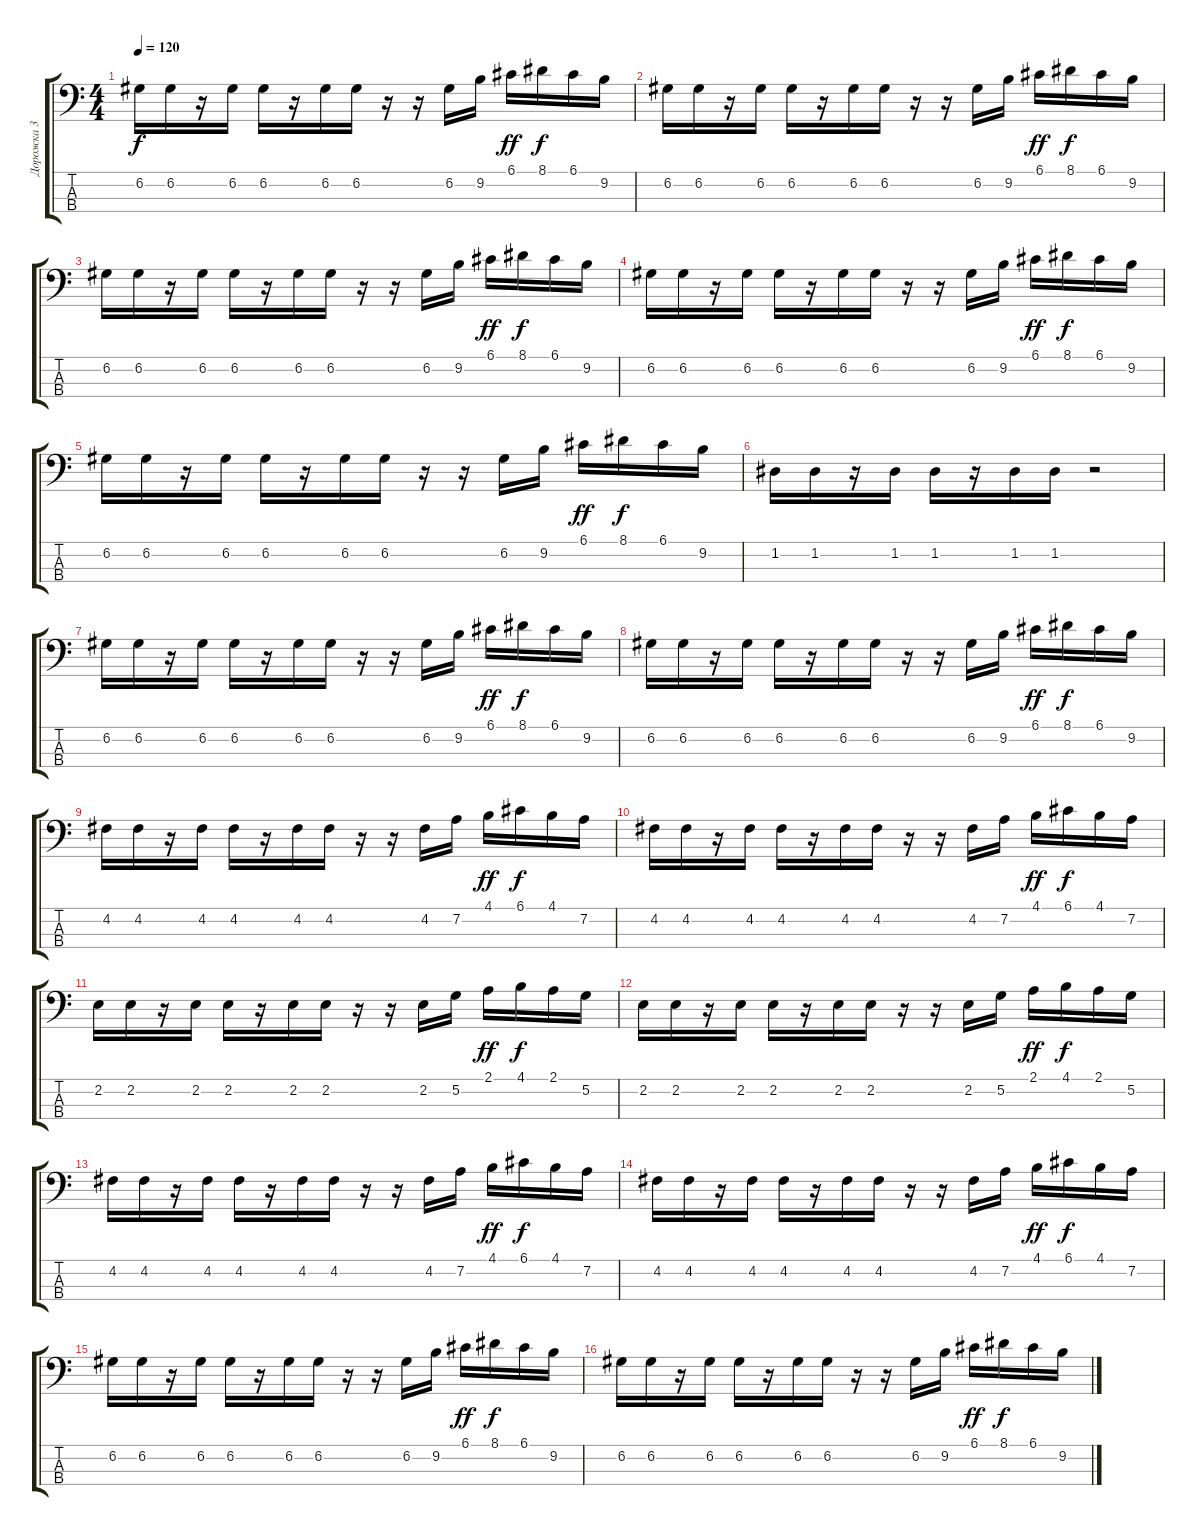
\track ("Дорожка 3" "Дорожка 3") {instrument synthbass1}
\staff {score tabs}
\tuning (G2 D2 A1 E1) {hide}
\ts (4 4)
\tempo 120
\clef f4
\ks c
6.2.16{dy f} 6.2.16 r.16 6.2.16 6.2.16 r.16 6.2.16 6.2.16 r.16 r.16 6.2.16 9.2.16 6.1.16{dy ff} 8.1.16{dy f} 6.1.16 9.2.16 |
6.2.16 6.2.16 r.16 6.2.16 6.2.16 r.16 6.2.16 6.2.16 r.16 r.16 6.2.16 9.2.16 6.1.16{dy ff} 8.1.16{dy f} 6.1.16 9.2.16 |
6.2.16 6.2.16 r.16 6.2.16 6.2.16 r.16 6.2.16 6.2.16 r.16 r.16 6.2.16 9.2.16 6.1.16{dy ff} 8.1.16{dy f} 6.1.16 9.2.16 |
6.2.16 6.2.16 r.16 6.2.16 6.2.16 r.16 6.2.16 6.2.16 r.16 r.16 6.2.16 9.2.16 6.1.16{dy ff} 8.1.16{dy f} 6.1.16 9.2.16 |
6.2.16 6.2.16 r.16 6.2.16 6.2.16 r.16 6.2.16 6.2.16 r.16 r.16 6.2.16 9.2.16 6.1.16{dy ff} 8.1.16{dy f} 6.1.16 9.2.16 |
1.2.16 1.2.16 r.16 1.2.16 1.2.16 r.16 1.2.16 1.2.16 r.2 |
6.2.16 6.2.16 r.16 6.2.16 6.2.16 r.16 6.2.16 6.2.16 r.16 r.16 6.2.16 9.2.16 6.1.16{dy ff} 8.1.16{dy f} 6.1.16 9.2.16 |
6.2.16 6.2.16 r.16 6.2.16 6.2.16 r.16 6.2.16 6.2.16 r.16 r.16 6.2.16 9.2.16 6.1.16{dy ff} 8.1.16{dy f} 6.1.16 9.2.16 |
4.2.16 4.2.16 r.16 4.2.16 4.2.16 r.16 4.2.16 4.2.16 r.16 r.16 4.2.16 7.2.16 4.1.16{dy ff} 6.1.16{dy f} 4.1.16 7.2.16 |
4.2.16 4.2.16 r.16 4.2.16 4.2.16 r.16 4.2.16 4.2.16 r.16 r.16 4.2.16 7.2.16 4.1.16{dy ff} 6.1.16{dy f} 4.1.16 7.2.16 |
2.2.16 2.2.16 r.16 2.2.16 2.2.16 r.16 2.2.16 2.2.16 r.16 r.16 2.2.16 5.2.16 2.1.16{dy ff} 4.1.16{dy f} 2.1.16 5.2.16 |
2.2.16 2.2.16 r.16 2.2.16 2.2.16 r.16 2.2.16 2.2.16 r.16 r.16 2.2.16 5.2.16 2.1.16{dy ff} 4.1.16{dy f} 2.1.16 5.2.16 |
4.2.16 4.2.16 r.16 4.2.16 4.2.16 r.16 4.2.16 4.2.16 r.16 r.16 4.2.16 7.2.16 4.1.16{dy ff} 6.1.16{dy f} 4.1.16 7.2.16 |
4.2.16 4.2.16 r.16 4.2.16 4.2.16 r.16 4.2.16 4.2.16 r.16 r.16 4.2.16 7.2.16 4.1.16{dy ff} 6.1.16{dy f} 4.1.16 7.2.16 |
6.2.16 6.2.16 r.16 6.2.16 6.2.16 r.16 6.2.16 6.2.16 r.16 r.16 6.2.16 9.2.16 6.1.16{dy ff} 8.1.16{dy f} 6.1.16 9.2.16 |
6.2.16 6.2.16 r.16 6.2.16 6.2.16 r.16 6.2.16 6.2.16 r.16 r.16 6.2.16 9.2.16 6.1.16{dy ff} 8.1.16{dy f} 6.1.16 9.2.16
